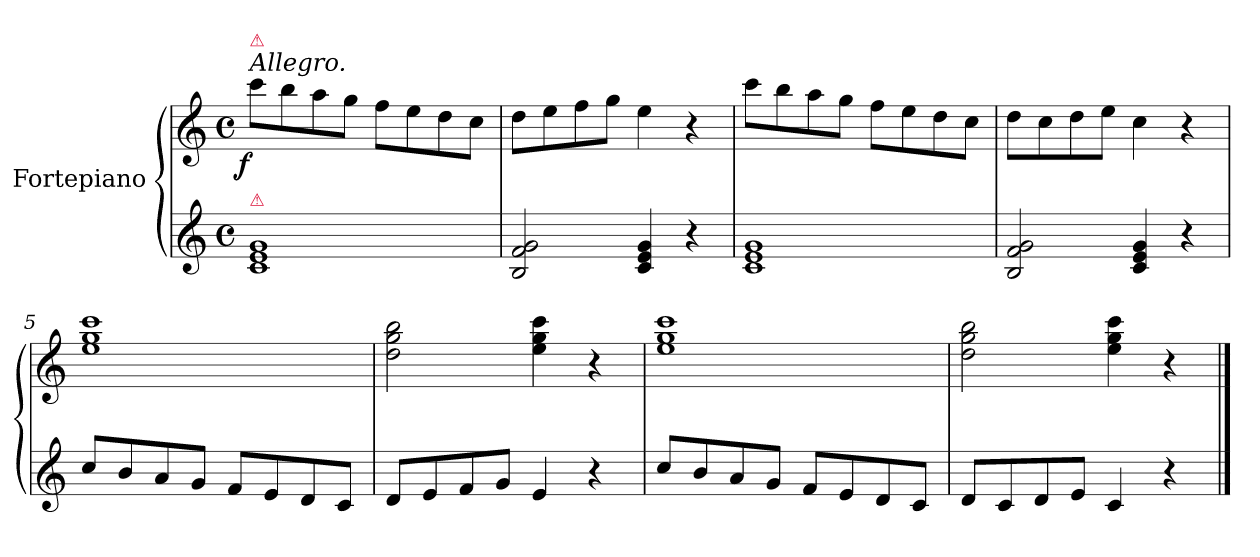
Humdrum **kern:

**kern	**kern	**dynam
*part1	*part1	*part1
*staff2	*staff1	*staff1/2
*I"Fortepiano	*	*
*clefG2	*clefG2	*
*k[]	*k[]	*
*M4/4	*M4/4	*
*met(c)	*met(c)	*
=1	=1	=1
!	!LO:TX:a:i:t=Allegro.	!
!	!LO:TX:a:color=crimson:t=⚠	!
!LO:TX:a:color=crimson:t=⚠	!	!
!	!	!LO:DY:b:rj
1c 1e 1g	8ccc\L	f
.	8bb\	.
.	8aa\	.
.	8gg\J	.
.	8ff\L	.
.	8ee\	.
.	8dd\	.
.	8cc\J	.
=2	=2	=2
2B/ 2f/ 2g/	8dd\L	.
.	8ee\	.
.	8ff\	.
.	8gg\J	.
4c/ 4e/ 4g/	4ee\	.
4r	4r	.
=3	=3	=3
1c 1e 1g	8ccc\L	.
.	8bb\	.
.	8aa\	.
.	8gg\J	.
.	8ff\L	.
.	8ee\	.
.	8dd\	.
.	8cc\J	.
=4	=4	=4
2B/ 2f/ 2g/	8dd\L	.
.	8cc\	.
.	8dd\	.
.	8ee\J	.
4c/ 4e/ 4g/	4cc\	.
4r	4r	.
=5	=5	=5
8cc/L	1ee 1gg 1ccc	.
8b/	.	.
8a/	.	.
8g/J	.	.
8f/L	.	.
8e/	.	.
8d/	.	.
8c/J	.	.
=6	=6	=6
8d/L	2dd\ 2gg\ 2bb\	.
8e/	.	.
8f/	.	.
8g/J	.	.
4e/	4ee\ 4gg\ 4ccc\	.
4r	4r	.
=7	=7	=7
8cc/L	1ee 1gg 1ccc	.
8b/	.	.
8a/	.	.
8g/J	.	.
8f/L	.	.
8e/	.	.
8d/	.	.
8c/J	.	.
=8	=8	=8
8d/L	2dd\ 2gg\ 2bb\	.
8c/	.	.
8d/	.	.
8e/J	.	.
4c/	4ee\ 4gg\ 4ccc\	.
4r	4r	.
==	==	==
*-	*-	*-
